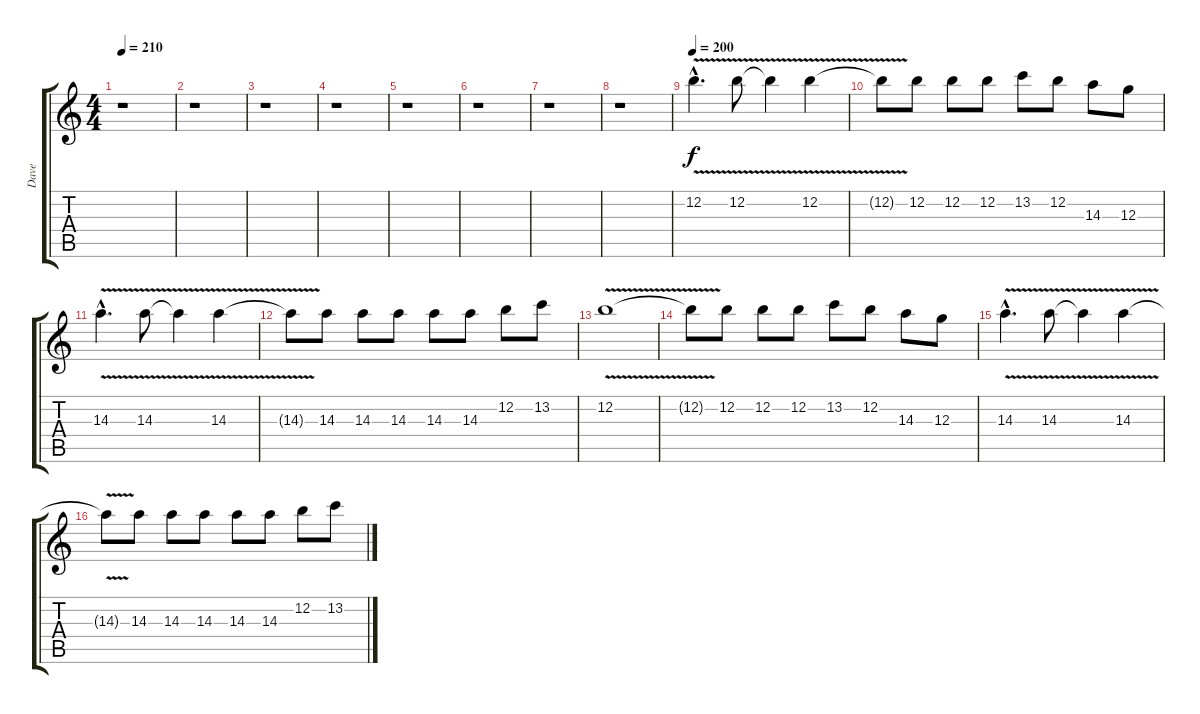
\track ("Dave" "Dave") {instrument distortionguitar}
\staff {score tabs}
\tuning (E4 B3 G3 D3 A2 E2) {hide}
\ts (4 4)
\tempo 210
\clef g2
\ks c
r.1{dy f} |
r.1 |
r.1 |
r.1 |
r.1 |
r.1 |
r.1 |
r.1 |
\tempo 200
12.2{v hac}.4{d volume 14} 12.2{v}.8 12.2{t}.4 12.2{v}.4 |
12.2{t}.8 12.2.8 12.2.8 12.2.8 13.2.8 12.2.8 14.3.8 12.3.8 |
14.3{v hac}.4{d} 14.3{v}.8 14.3{t}.4 14.3{v}.4 |
14.3{t}.8 14.3.8 14.3.8 14.3.8 14.3.8 14.3.8 12.2.8 13.2.8 |
12.2{v}.1 |
12.2{t}.8 12.2.8 12.2.8 12.2.8 13.2.8 12.2.8 14.3.8 12.3.8 |
14.3{v hac}.4{d} 14.3{v}.8 14.3{t}.4 14.3{v}.4 |
14.3{t}.8 14.3.8 14.3.8 14.3.8 14.3.8 14.3.8 12.2.8 13.2.8
